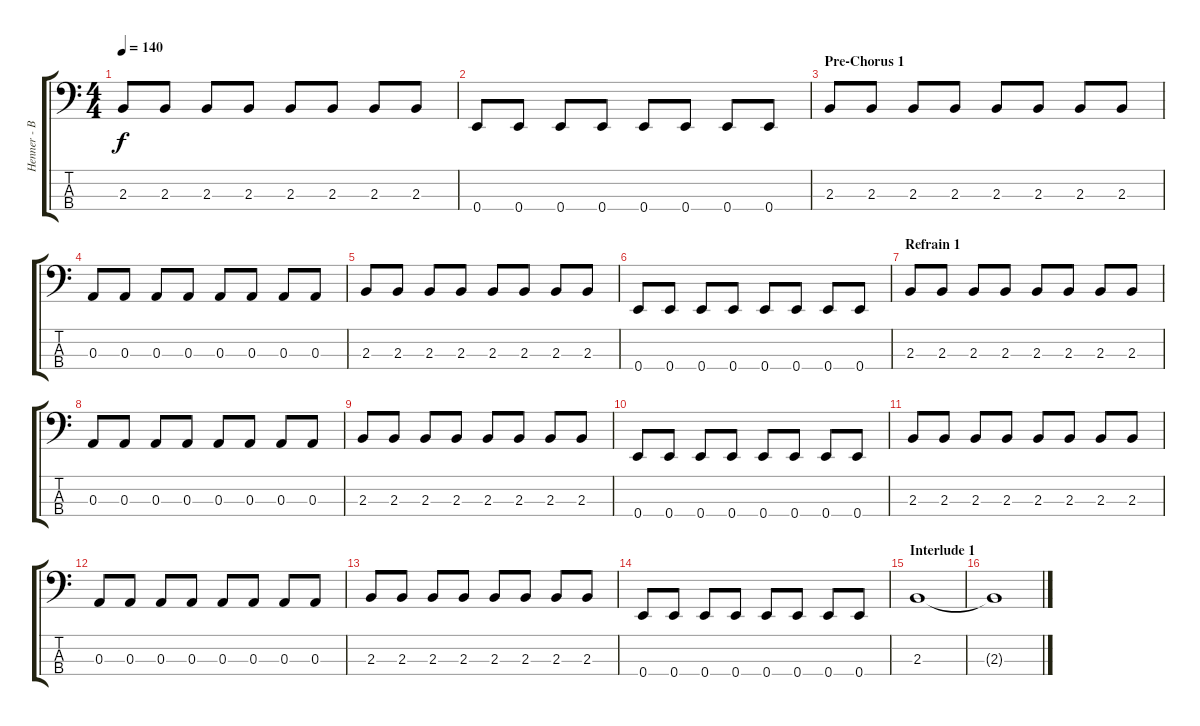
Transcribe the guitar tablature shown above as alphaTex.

\track ("Henner - Bass" "Henner - B") {instrument electricbassfinger}
\staff {score tabs}
\tuning (G2 D2 A1 E1) {hide}
\ts (4 4)
\tempo 140
\clef f4
\ks c
2.3.8{dy f} 2.3.8 2.3.8 2.3.8 2.3.8 2.3.8 2.3.8 2.3.8 |
0.4.8 0.4.8 0.4.8 0.4.8 0.4.8 0.4.8 0.4.8 0.4.8 |
\section ("" "Pre-Chorus 1")
2.3.8 2.3.8 2.3.8 2.3.8 2.3.8 2.3.8 2.3.8 2.3.8 |
0.3.8 0.3.8 0.3.8 0.3.8 0.3.8 0.3.8 0.3.8 0.3.8 |
2.3.8 2.3.8 2.3.8 2.3.8 2.3.8 2.3.8 2.3.8 2.3.8 |
0.4.8 0.4.8 0.4.8 0.4.8 0.4.8 0.4.8 0.4.8 0.4.8 |
\section ("" "Refrain 1")
2.3.8 2.3.8 2.3.8 2.3.8 2.3.8 2.3.8 2.3.8 2.3.8 |
0.3.8 0.3.8 0.3.8 0.3.8 0.3.8 0.3.8 0.3.8 0.3.8 |
2.3.8 2.3.8 2.3.8 2.3.8 2.3.8 2.3.8 2.3.8 2.3.8 |
0.4.8 0.4.8 0.4.8 0.4.8 0.4.8 0.4.8 0.4.8 0.4.8 |
2.3.8 2.3.8 2.3.8 2.3.8 2.3.8 2.3.8 2.3.8 2.3.8 |
0.3.8 0.3.8 0.3.8 0.3.8 0.3.8 0.3.8 0.3.8 0.3.8 |
2.3.8 2.3.8 2.3.8 2.3.8 2.3.8 2.3.8 2.3.8 2.3.8 |
0.4.8 0.4.8 0.4.8 0.4.8 0.4.8 0.4.8 0.4.8 0.4.8 |
\section ("" "Interlude 1")
2.3.1 |
2.3{t}.1
